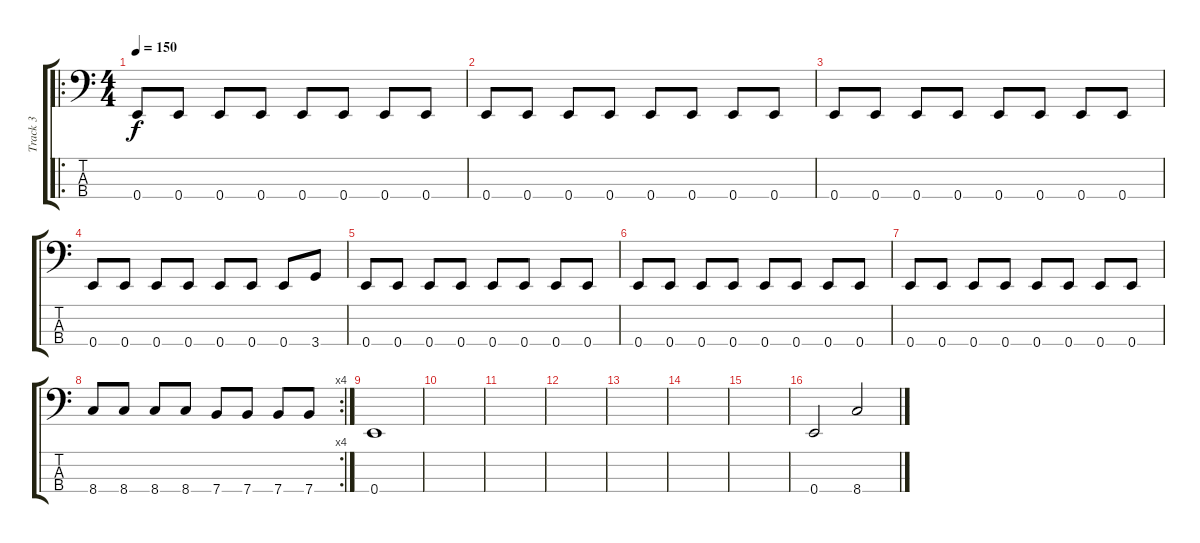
\track ("Track 3" "Track 3") {instrument electricbassfinger}
\staff {score tabs}
\tuning (G2 D2 A1 E1) {hide}
\ro
\ts (4 4)
\tempo 150
\clef f4
\ks c
0.4.8{dy f} 0.4.8 0.4.8 0.4.8 0.4.8 0.4.8 0.4.8 0.4.8 |
0.4.8 0.4.8 0.4.8 0.4.8 0.4.8 0.4.8 0.4.8 0.4.8 |
0.4.8 0.4.8 0.4.8 0.4.8 0.4.8 0.4.8 0.4.8 0.4.8 |
0.4.8 0.4.8 0.4.8 0.4.8 0.4.8 0.4.8 0.4.8 3.4.8 |
0.4.8 0.4.8 0.4.8 0.4.8 0.4.8 0.4.8 0.4.8 0.4.8 |
0.4.8 0.4.8 0.4.8 0.4.8 0.4.8 0.4.8 0.4.8 0.4.8 |
0.4.8 0.4.8 0.4.8 0.4.8 0.4.8 0.4.8 0.4.8 0.4.8 |
\rc 4
8.4.8 8.4.8 8.4.8 8.4.8 7.4.8 7.4.8 7.4.8 7.4.8 |
0.4.1 |
|
|
|
|
|
|
0.4.2 8.4.2
